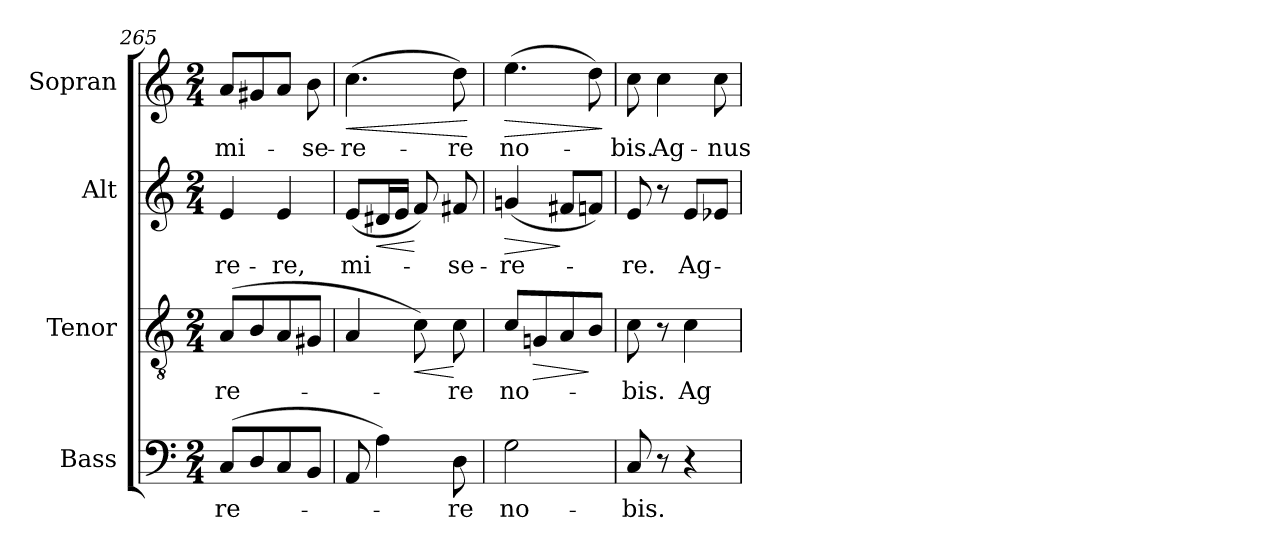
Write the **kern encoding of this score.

**kern	**text	**kern	**text	**dynam	**kern	**text	**dynam	**kern	**text	**dynam
*part4	*part4	*part3	*part3	*part3	*part2	*part2	*part2	*part1	*part1	*part1
*staff4	*staff4	*staff3	*staff3	*staff3	*staff2	*staff2	*staff2	*staff1	*staff1	*staff1
*I"Bass	*	*I"Tenor	*	*	*I"Alt	*	*	*I"Sopran	*	*
*I'B.	*	*I'T.	*	*	*I'A.	*	*	*I'S.	*	*
*clefF4	*	*clefGv2	*	*	*clefG2	*	*	*clefG2	*	*
*k[]	*	*k[]	*	*	*k[]	*	*	*k[]	*	*
*C:	*	*C:	*	*	*C:	*	*	*C:	*	*
*M2/4	*	*M2/4	*	*	*M2/4	*	*	*M2/4	*	*
=265	=265	=265	=265	=265	=265	=265	=265	=265	=265	=265
!	!LO:LY:b	!	!LO:LY:b	!	!	!LO:LY:b	!	!	!LO:LY:b	!
(>8C/L	-re-	(>8A/L	-re-	.	4e/	-re-	.	8a/L	mi-	.
8D/	.	8B/	.	.	.	.	.	8g#X/	.	.
!	!	!	!	!	!	!LO:LY:b	!	!	!	!
8C/	.	8A/	.	.	4e/	-re,	.	8a/J	.	.
!	!	!	!	!	!	!	!	!	!LO:LY:b	!
8BB/J	.	8G#X/J	.	.	.	.	.	8b\	-se-	.
!!LO:PB:g=z
=266	=266	=266	=266	=266	=266	=266	=266	=266	=266	=266
!	!	!	!	!	!	!LO:LY:b	!	!	!LO:LY:b	!LO:HP:b
8AA/	.	4A/	.	.	(<8e/L	mi-	.	(>4.cc\	-re-	<
!	!	!	!	!	!	!	!LO:HP:b	!	!	!
4A\)	.	.	.	.	16d#X/L	.	<	.	.	.
.	.	.	.	.	16e/JJ	.	.	.	.	.
!	!	!	!	!LO:HP:b	!	!	!	!	!	!
.	.	8c\)	.	<	8f/)	.	[	.	.	.
!	!LO:LY:b	!	!LO:LY:b	!	!	!LO:LY:b	!	!	!LO:LY:b	!
8D\	-re	8c\	-re	[	8f#X/	-se-	.	8dd\)	-re	.
.	.	.	.	.	.	.	.	.	.	[
=267	=267	=267	=267	=267	=267	=267	=267	=267	=267	=267
!	!LO:LY:b	!	!LO:LY:b	!	!	!LO:LY:b	!LO:HP:b	!	!LO:LY:b	!LO:HP:b
2G\	no-	8c/L	no-	.	(<4gn/	-re-	>	(>4.ee\	no-	>
!	!	!	!	!LO:HP:b	!	!	!	!	!	!
.	.	8Gn/	.	>	.	.	.	.	.	.
.	.	8A/	.	.	8f#X/L	.	]	.	.	.
.	.	8B/J	.	]	8fn/J)	.	.	8dd\)	.	.
.	.	.	.	.	.	.	.	.	.	]
=268	=268	=268	=268	=268	=268	=268	=268	=268	=268	=268
!	!LO:LY:b	!	!LO:LY:b	!	!	!LO:LY:b	!	!	!LO:LY:b	!
8C/	-bis.	8c\	-bis.	.	8e/	-re.	.	8cc\	-bis.	.
!	!	!	!	!	!	!	!	!	!LO:LY:b	!
8r	.	8r	.	.	8r	.	.	4cc\	Ag-	.
!	!	!	!LO:LY:b	!	!	!LO:LY:b	!	!	!	!
4r	.	4c\	Ag-	.	8e/L	Ag-	.	.	.	.
!	!	!	!	!	!	!	!	!	!LO:LY:b	!
.	.	.	.	.	8e-X/J	.	.	8cc\	-nus	.
=	=	=	=	=	=	=	=	=	=	=
*-	*-	*-	*-	*-	*-	*-	*-	*-	*-	*-
